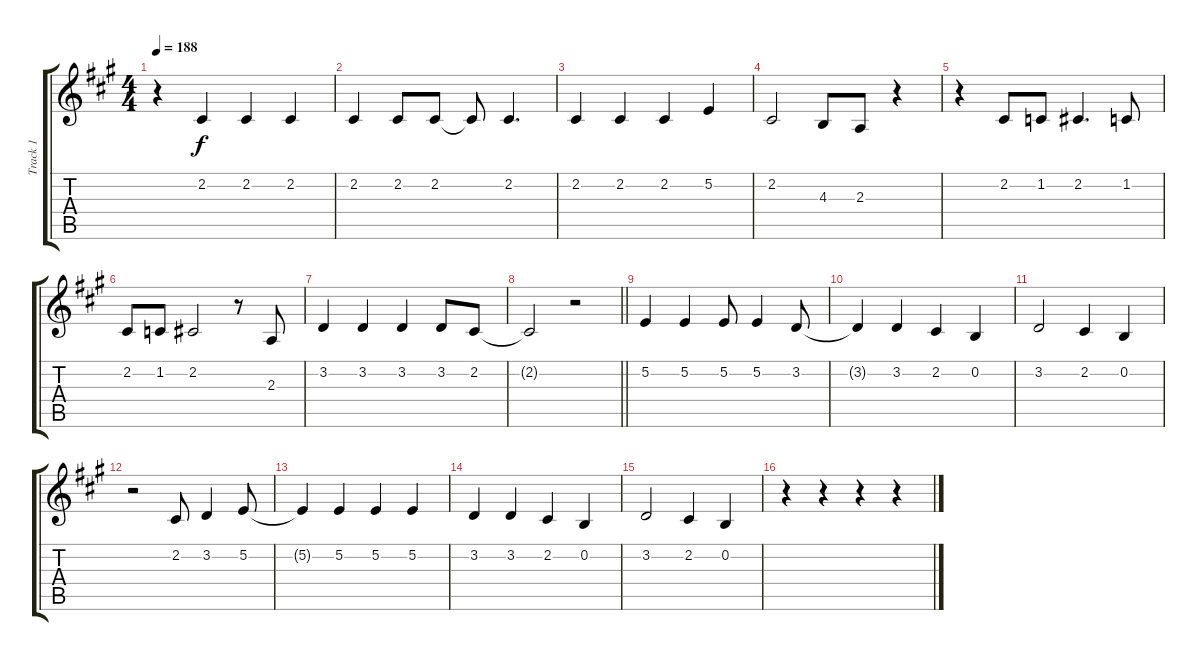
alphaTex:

\track ("Track 1" "Track 1") {instrument tenorsax}
\staff {score tabs}
\tuning (E4 B3 G3 D3 A2 E2) {hide}
\ts (4 4)
\tempo 188
\clef g2
\ks a
r.4{dy f} 2.2.4 2.2.4 2.2.4 |
2.2.4 2.2.8 2.2.8 2.2{t}.8 2.2.4{d} |
2.2.4 2.2.4 2.2.4 5.2.4 |
2.2.2 4.3.8 2.3.8 r.4 |
r.4 2.2.8 1.2.8 2.2.4{d} 1.2.8 |
2.2.8 1.2.8 2.2.2 r.8 2.3.8 |
3.2.4 3.2.4 3.2.4 3.2.8 2.2.8 |
\barLineRight lightlight
2.2{t}.2 r.2 |
5.2.4 5.2.4 5.2.8 5.2.4 3.2.8 |
3.2{t}.4 3.2.4 2.2.4 0.2.4 |
3.2.2 2.2.4 0.2.4 |
r.2 2.2.8 3.2.4 5.2.8 |
5.2{t}.4 5.2.4 5.2.4 5.2.4 |
3.2.4 3.2.4 2.2.4 0.2.4 |
3.2.2 2.2.4 0.2.4 |
r.4 r.4 r.4 r.4
